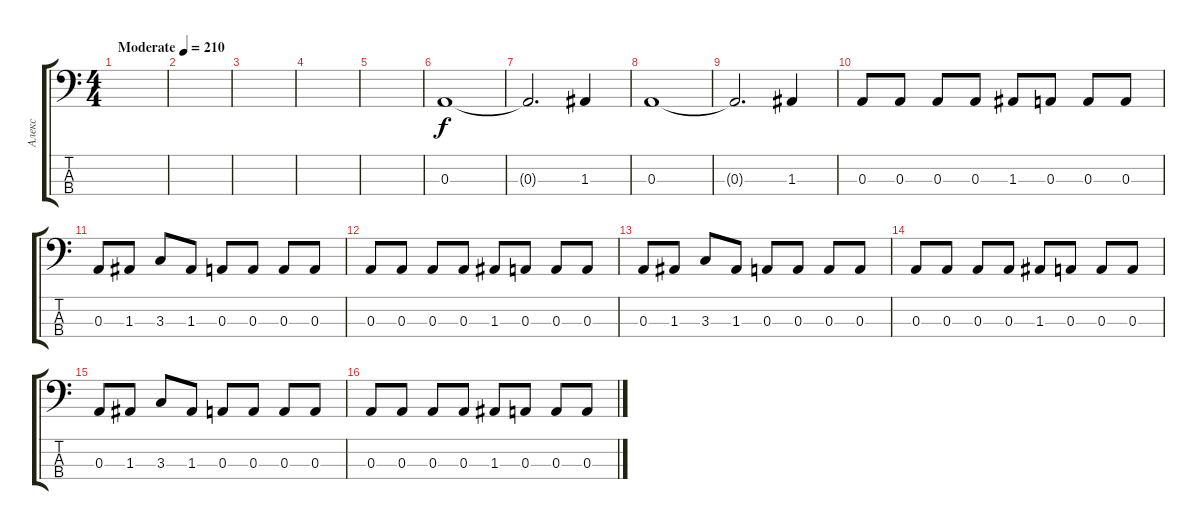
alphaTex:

\track ("Алекс" "Алекс") {instrument electricbassfinger}
\staff {score tabs}
\tuning (G2 D2 A1 E1) {hide}
\ts (4 4)
\tempo (210 "Moderate")
\clef f4
\ks c
|
|
|
|
|
0.3.1 |
0.3{t}.2{d} 1.3.4 |
0.3.1 |
0.3{t}.2{d} 1.3.4 |
0.3.8 0.3.8 0.3.8 0.3.8 1.3.8 0.3.8 0.3.8 0.3.8 |
0.3.8 1.3.8 3.3.8 1.3.8 0.3.8 0.3.8 0.3.8 0.3.8 |
0.3.8 0.3.8 0.3.8 0.3.8 1.3.8 0.3.8 0.3.8 0.3.8 |
0.3.8 1.3.8 3.3.8 1.3.8 0.3.8 0.3.8 0.3.8 0.3.8 |
0.3.8 0.3.8 0.3.8 0.3.8 1.3.8 0.3.8 0.3.8 0.3.8 |
0.3.8 1.3.8 3.3.8 1.3.8 0.3.8 0.3.8 0.3.8 0.3.8 |
0.3.8 0.3.8 0.3.8 0.3.8 1.3.8 0.3.8 0.3.8 0.3.8
